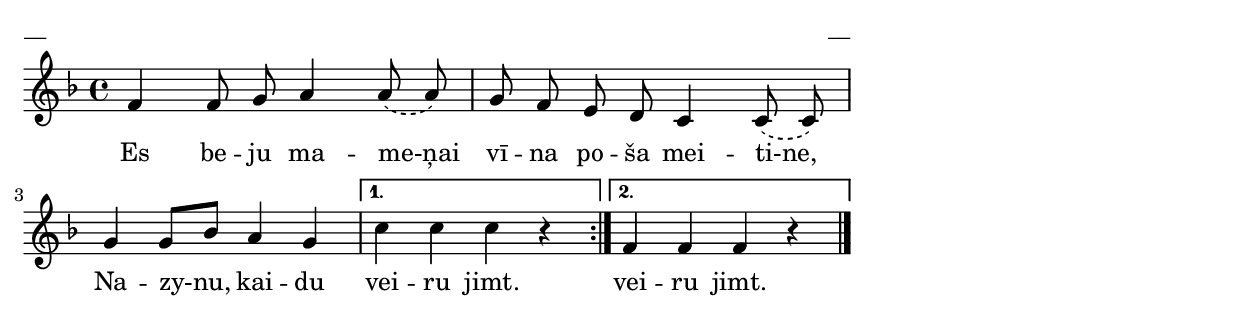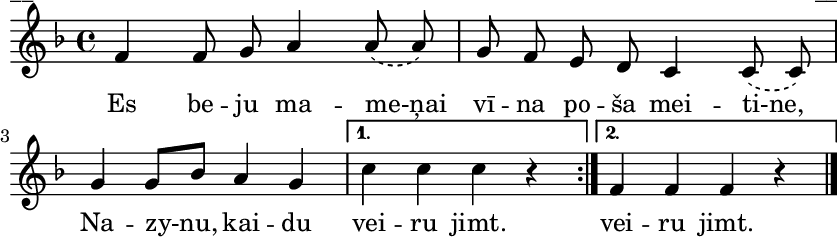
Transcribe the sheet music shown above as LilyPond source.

\version "2.13.18"
#(ly:set-option 'crop #t)

%\header {
%    title = "Es beju mameņai"
%}
\paper {
line-width = 14\cm
left-margin = 0.4\cm
between-system-padding = 0.1\cm
between-system-space = 0.1\cm
}
\layout {
indent = #0
ragged-last = ##f
}

voiceA = \relative c' {
\clef "treble"
\key f \major
\time 4/4
\slurDashed
\repeat volta 2 {
f4 f8 g a4 a8( a) | g8 f e d c4 c8( c) | g'4 g8[ bes] a4 g 
}
\alternative { { c4 c c r } { f,4 f f r4 } }
\bar "|."
} 



lyricA = \lyricmode {
Es be -- ju ma -- me-ņai vī -- na po -- ša mei -- ti-ne,
Na -- zy-nu, kai -- du vei -- ru jimt. vei -- ru jimt.
}


fullScore = <<
\new Staff {
<<
\new Voice = "voiceA" { \oneVoice \autoBeamOff \voiceA }
\new Lyrics \lyricsto "voiceA" \lyricA
>>
}
>>

\score {
\fullScore
\header { piece = "__" opus = "__" }
}
\markup { \with-color #(x11-color 'white) \sans \smaller "__" }
\score {
\unfoldRepeats
\fullScore
\midi {
\context { \Staff \remove "Staff_performer" }
\context { \Voice \consists "Staff_performer" }
}
}


